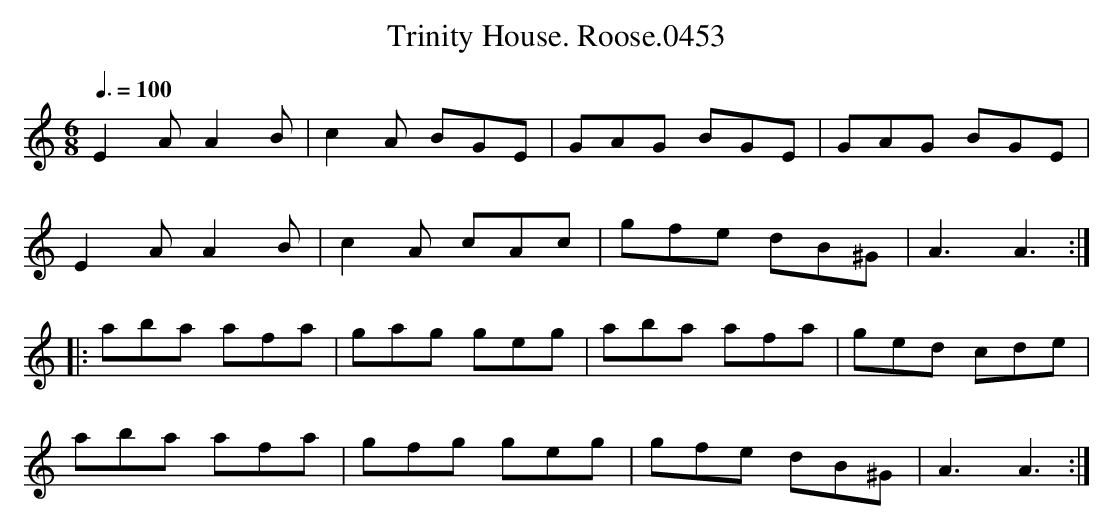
X:1
T:Trinity House. Roose.0453
M:6/8
L:1/8
Q:3/8=100
K:Am
E2AA2B|c2A BGE|GAG BGE|GAG BGE |
E2AA2B|c2A cAc|gfe dB^G|A3A3:|
|:aba afa|gag geg|aba afa|ged cde|
aba afa|gfg geg|gfe dB^G|A3A3:|
